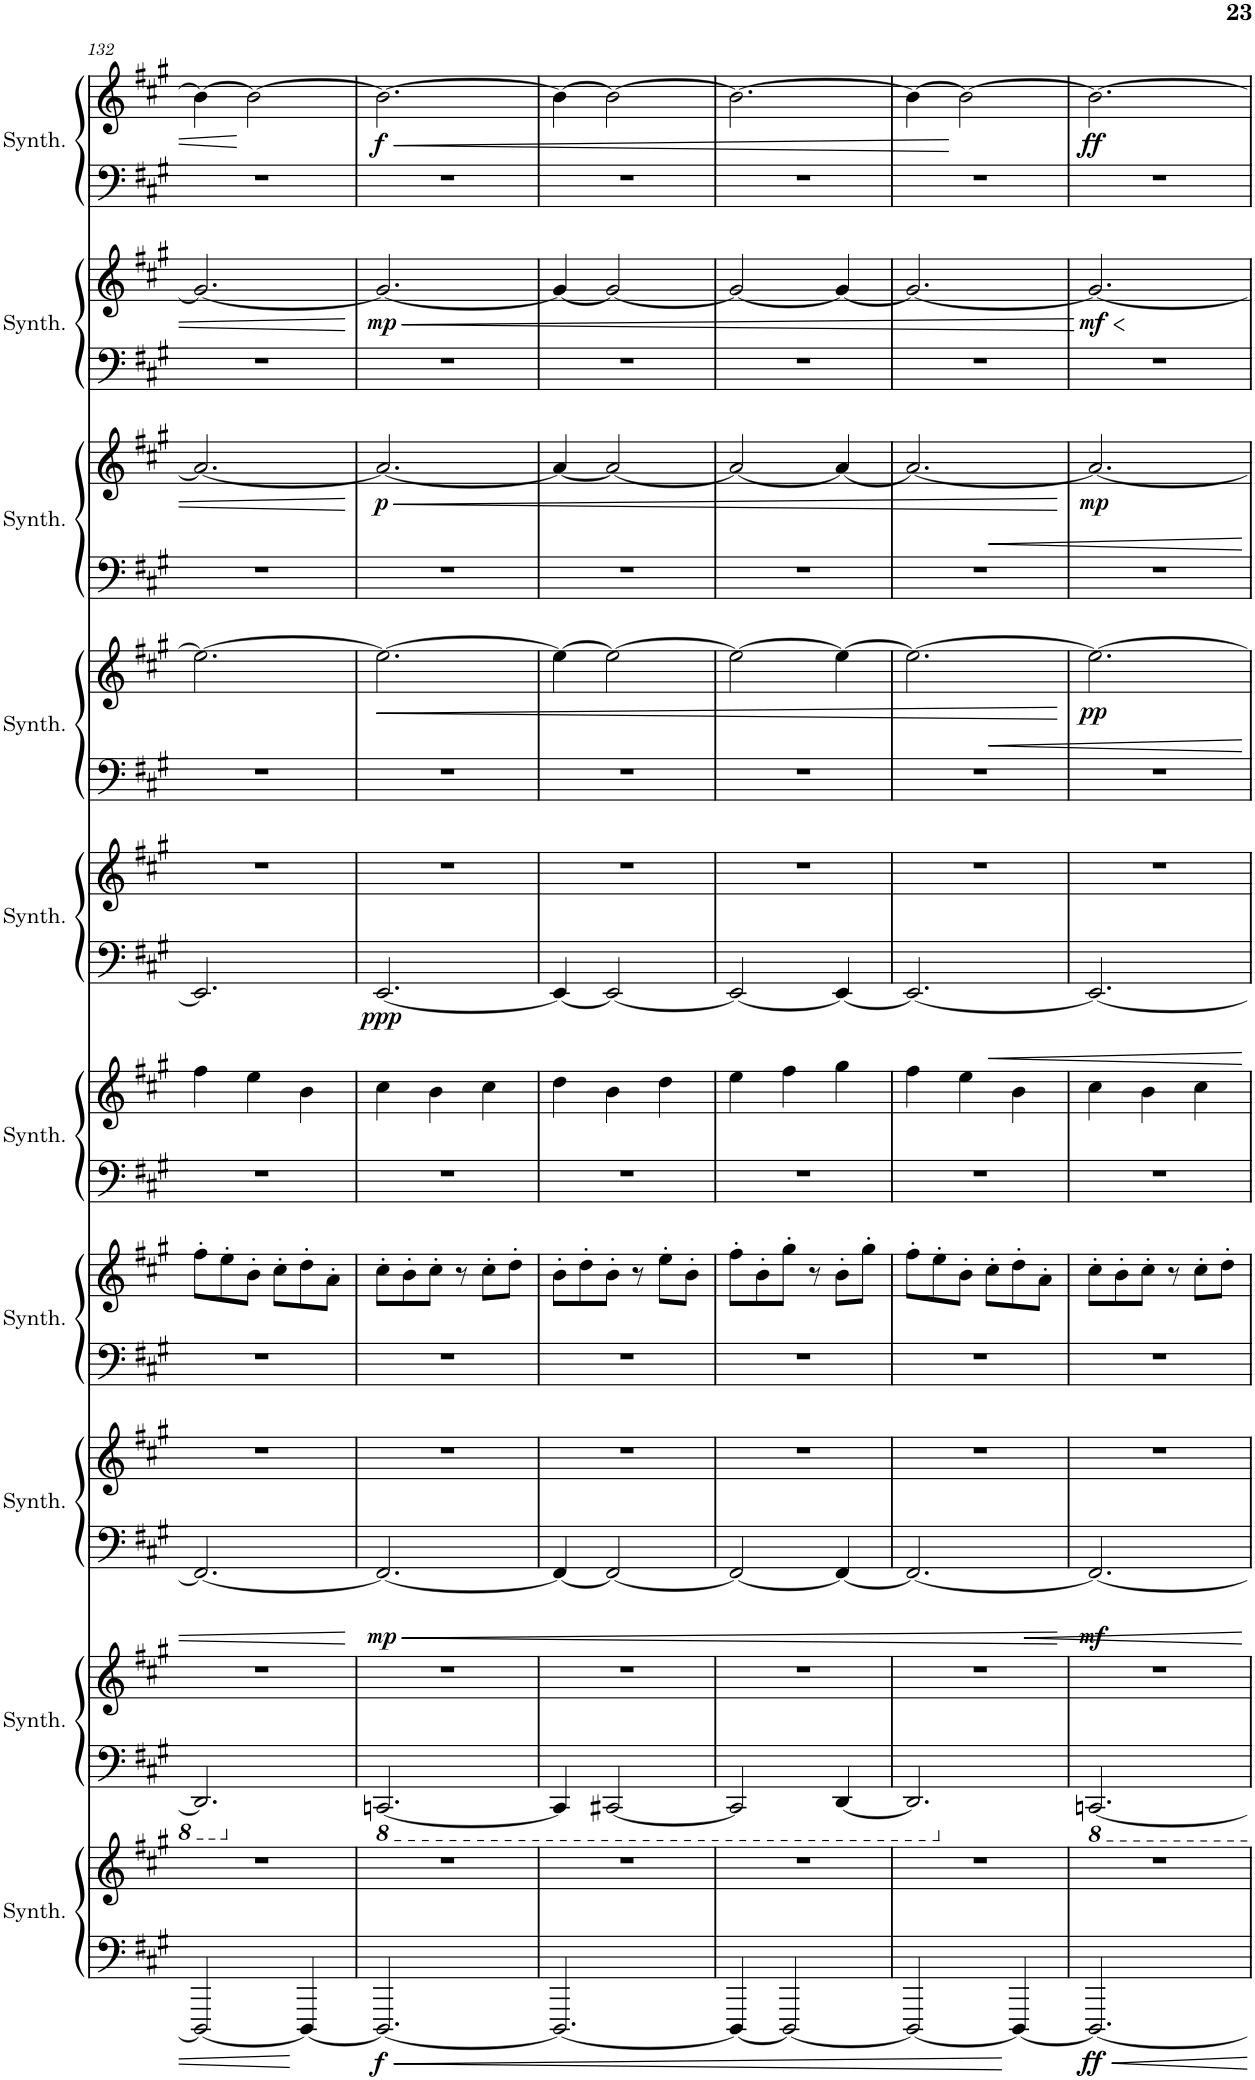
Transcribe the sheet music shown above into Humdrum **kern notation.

**kern	**kern	**dynam	**kern	**kern	**kern	**kern	**dynam	**kern	**kern	**kern	**kern	**kern	**kern	**dynam	**kern	**kern	**dynam	**kern	**kern	**dynam	**kern	**kern	**dynam	**kern	**kern	**dynam
*part10	*part10	*part10	*part9	*part9	*part8	*part8	*part8	*part7	*part7	*part6	*part6	*part5	*part5	*part5	*part4	*part4	*part4	*part3	*part3	*part3	*part2	*part2	*part2	*part1	*part1	*part1
*staff20	*staff19	*staff19/20	*staff18	*staff17	*staff16	*staff15	*staff15/16	*staff14	*staff13	*staff12	*staff11	*staff10	*staff9	*staff9/10	*staff8	*staff7	*staff7/8	*staff6	*staff5	*staff5/6	*staff4	*staff3	*staff3/4	*staff2	*staff1	*staff1/2
*I"Crystal Synthesizer	*	*	*I"Saw Synthesizer	*	*I"Bass Synthesizer	*	*	*I"Pad Synthesizer	*	*I"Metallic Synthesizer	*	*I"Atmosphere Synthesizer	*	*	*I"Goblins Synthesizer	*	*	*I"Choir Synthesizer	*	*	*I"Bowed Synthesizer	*	*	*I"String Synthesizer	*	*
*I'Synth.	*	*	*I'Synth.	*	*I'Synth.	*	*	*I'Synth.	*	*I'Synth.	*	*I'Synth.	*	*	*I'Synth.	*	*	*I'Synth.	*	*	*I'Synth.	*	*	*I'Synth.	*	*
!!LO:PB:g=z
*clefF4	*clefG2	*	*clefF4	*clefG2	*clefF4	*clefG2	*	*clefF4	*clefG2	*clefF4	*clefG2	*clefF4	*clefG2	*	*clefF4	*clefG2	*	*clefF4	*clefG2	*	*clefF4	*clefG2	*	*clefF4	*clefG2	*
*k[f#c#g#]	*k[f#c#g#]	*	*k[f#c#g#]	*k[f#c#g#]	*k[f#c#g#]	*k[f#c#g#]	*	*k[f#c#g#]	*k[f#c#g#]	*k[f#c#g#]	*k[f#c#g#]	*k[f#c#g#]	*k[f#c#g#]	*	*k[f#c#g#]	*k[f#c#g#]	*	*k[f#c#g#]	*k[f#c#g#]	*	*k[f#c#g#]	*k[f#c#g#]	*	*k[f#c#g#]	*k[f#c#g#]	*
*M6/8	*M6/8	*	*M6/8	*M6/8	*M6/8	*M6/8	*	*M6/8	*M6/8	*M6/8	*M6/8	*M6/8	*M6/8	*	*M6/8	*M6/8	*	*M6/8	*M6/8	*	*M6/8	*M6/8	*	*M6/8	*M6/8	*
=132	=132	=132	=132	=132	=132	=132	=132	=132	=132	=132	=132	=132	=132	=132	=132	=132	=132	=132	=132	=132	=132	=132	=132	=132	=132	=132
2DDD/_	2.r	.	2.DDD/]	2.r	2.FF#/_	2.r	.	2.r	8ff#'\L	2.r	4ff#\	2.EE/]	2.r	.	2.r	2.ee\_	.	2.r	2.a/_	.	2.r	2.g#/_	.	2.r	4b\_	.
.	.	.	.	.	.	.	.	.	8ee'\	.	.	.	.	.	.	.	.	.	.	.	.	.	.	.	.	.
.	.	.	.	.	.	.	.	.	8b'\J	.	4ee\	.	.	.	.	.	.	.	.	.	.	.	.	.	2b\_	.
.	.	.	.	.	.	.	.	.	8cc#'\L	.	.	.	.	.	.	.	.	.	.	.	.	.	.	.	.	.
4DDD/_	.	.	.	.	.	.	.	.	8dd'\	.	4b\	.	.	.	.	.	.	.	.	.	.	.	.	.	.	.
.	.	.	.	.	.	.	.	.	8a'\J	.	.	.	.	.	.	.	.	.	.	.	.	.	.	.	.	.
=133	=133	=133	=133	=133	=133	=133	=133	=133	=133	=133	=133	=133	=133	=133	=133	=133	=133	=133	=133	=133	=133	=133	=133	=133	=133	=133
*	*	*	*8ba	*	*	*	*	*	*	*	*	*	*	*	*	*	*	*	*	*	*	*	*	*	*	*
!	!	!LO:DY:b=2	!	!	!	!	!LO:DY:b=2	!	!	!	!	!	!	!LO:DY:b=2	!	!	!LO:HP:b	!	!	!LO:HP:b	!	!	!LO:HP:b	!	!	!LO:HP:b
!	!	!	!	!	!	!	!	!	!	!	!	!	!	!	!	!	!	!	!	!LO:DY:n=1:b	!	!	!LO:DY:n=1:b	!	!	!LO:DY:n=1:b
2.DDD/_	2.r	f	[2.CCCn/	2.r	2.FF#/_	2.r	mp	2.r	8cc#'\L	2.r	4cc#\	[2.EE/	2.r	ppp	2.r	2.ee\_	<	2.r	2.a/_	< p	2.r	2.g#/_	< mp	2.r	2.b\_	< f
.	.	.	.	.	.	.	.	.	8b'\	.	.	.	.	.	.	.	.	.	.	.	.	.	.	.	.	.
.	.	.	.	.	.	.	.	.	8cc#'\J	.	4b\	.	.	.	.	.	.	.	.	.	.	.	.	.	.	.
.	.	.	.	.	.	.	.	.	8r	.	.	.	.	.	.	.	.	.	.	.	.	.	.	.	.	.
.	.	.	.	.	.	.	.	.	8cc#'\L	.	4cc#\	.	.	.	.	.	.	.	.	.	.	.	.	.	.	.
.	.	.	.	.	.	.	.	.	8dd'\J	.	.	.	.	.	.	.	.	.	.	.	.	.	.	.	.	.
=134	=134	=134	=134	=134	=134	=134	=134	=134	=134	=134	=134	=134	=134	=134	=134	=134	=134	=134	=134	=134	=134	=134	=134	=134	=134	=134
2.DDD/_	2.r	.	4CCC/]	2.r	4FF#/_	2.r	.	2.r	8b'\L	2.r	4dd\	4EE/_	2.r	.	2.r	4ee\_	.	2.r	4a/_	.	2.r	4g#/_	.	2.r	4b\_	.
.	.	.	.	.	.	.	.	.	8dd'\	.	.	.	.	.	.	.	.	.	.	.	.	.	.	.	.	.
.	.	.	[2CCC#X/	.	2FF#/_	.	.	.	8b'\J	.	4b\	2EE/_	.	.	.	2ee\_	.	.	2a/_	.	.	2g#/_	.	.	2b\_	.
.	.	.	.	.	.	.	.	.	8r	.	.	.	.	.	.	.	.	.	.	.	.	.	.	.	.	.
.	.	.	.	.	.	.	.	.	8ee'\L	.	4dd\	.	.	.	.	.	.	.	.	.	.	.	.	.	.	.
.	.	.	.	.	.	.	.	.	8b'\J	.	.	.	.	.	.	.	.	.	.	.	.	.	.	.	.	.
=135	=135	=135	=135	=135	=135	=135	=135	=135	=135	=135	=135	=135	=135	=135	=135	=135	=135	=135	=135	=135	=135	=135	=135	=135	=135	=135
4DDD/_	2.r	.	2CCC#/]	2.r	2FF#/_	2.r	.	2.r	8ff#'\L	2.r	4ee\	2EE/_	2.r	.	2.r	2ee\_	.	2.r	2a/_	.	2.r	2g#/_	.	2.r	2.b\_	.
.	.	.	.	.	.	.	.	.	8b'\	.	.	.	.	.	.	.	.	.	.	.	.	.	.	.	.	.
2DDD/_	.	.	.	.	.	.	.	.	8gg#'\J	.	4ff#\	.	.	.	.	.	.	.	.	.	.	.	.	.	.	.
.	.	.	.	.	.	.	.	.	8r	.	.	.	.	.	.	.	.	.	.	.	.	.	.	.	.	.
.	.	.	[4DDD/	.	4FF#/_	.	.	.	8b'\L	.	4gg#\	4EE/_	.	.	.	4ee\_	.	.	4a/_	.	.	4g#/_	.	.	.	.
.	.	.	.	.	.	.	.	.	8gg#'\J	.	.	.	.	.	.	.	.	.	.	.	.	.	.	.	.	.
=136	=136	=136	=136	=136	=136	=136	=136	=136	=136	=136	=136	=136	=136	=136	=136	=136	=136	=136	=136	=136	=136	=136	=136	=136	=136	=136
2DDD/_	2.r	.	2.DDD/]	2.r	2.FF#/_	2.r	.	2.r	8ff#'\L	2.r	4ff#\	2.EE/_	2.r	.	2.r	2.ee\_	.	2.r	2.a/_	.	2.r	2.g#/_	.	2.r	4b\_	.
.	.	.	.	.	.	.	.	.	8ee'\	.	.	.	.	.	.	.	.	.	.	.	.	.	.	.	.	.
.	.	.	.	.	.	.	.	.	8b'\J	.	4ee\	.	.	.	.	.	.	.	.	.	.	.	.	.	2b\_	[
.	.	.	.	.	.	.	.	.	8cc#'\L	.	.	.	.	.	.	.	.	.	.	.	.	.	.	.	.	.
4DDD/_	.	.	.	.	.	.	.	.	8dd'\	.	4b\	.	.	.	.	.	.	.	.	.	.	.	.	.	.	.
.	.	.	.	.	.	.	.	.	8a'\J	.	.	.	.	.	.	.	.	.	.	.	.	.	.	.	.	.
.	.	.	.	.	.	.	.	.	.	.	.	.	.	.	.	.	[	.	.	[	.	.	[	.	.	.
=137	=137	=137	=137	=137	=137	=137	=137	=137	=137	=137	=137	=137	=137	=137	=137	=137	=137	=137	=137	=137	=137	=137	=137	=137	=137	=137
*	*	*	*X8ba	*	*	*	*	*	*	*	*	*	*	*	*	*	*	*	*	*	*	*	*	*	*	*
!	!	!LO:DY:b=2	!	!	!	!	!LO:DY:b=2	!	!	!	!	!	!	!	!	!	!LO:DY:b	!	!	!LO:DY:b	!	!	!LO:DY:b	!	!	!LO:DY:b
2.DDD/_	2.r	ff	[2.CCCn/	2.r	2.FF#/_	2.r	mf	2.r	8cc#'\L	2.r	4cc#\	2.EE/_	2.r	.	2.r	2.ee\_	pp	2.r	2.a/_	mp	2.r	2.g#/_	mf	2.r	2.b\_	ff
.	.	.	.	.	.	.	.	.	8b'\	.	.	.	.	.	.	.	.	.	.	.	.	.	.	.	.	.
.	.	.	.	.	.	.	.	.	8cc#'\J	.	4b\	.	.	.	.	.	.	.	.	.	.	.	.	.	.	.
.	.	.	.	.	.	.	.	.	8r	.	.	.	.	.	.	.	.	.	.	.	.	.	.	.	.	.
.	.	.	.	.	.	.	.	.	8cc#'\L	.	4cc#\	.	.	.	.	.	.	.	.	.	.	.	.	.	.	.
.	.	.	.	.	.	.	.	.	8dd'\J	.	.	.	.	.	.	.	.	.	.	.	.	.	.	.	.	.
=	=	=	=	=	=	=	=	=	=	=	=	=	=	=	=	=	=	=	=	=	=	=	=	=	=	=
*-	*-	*-	*-	*-	*-	*-	*-	*-	*-	*-	*-	*-	*-	*-	*-	*-	*-	*-	*-	*-	*-	*-	*-	*-	*-	*-
